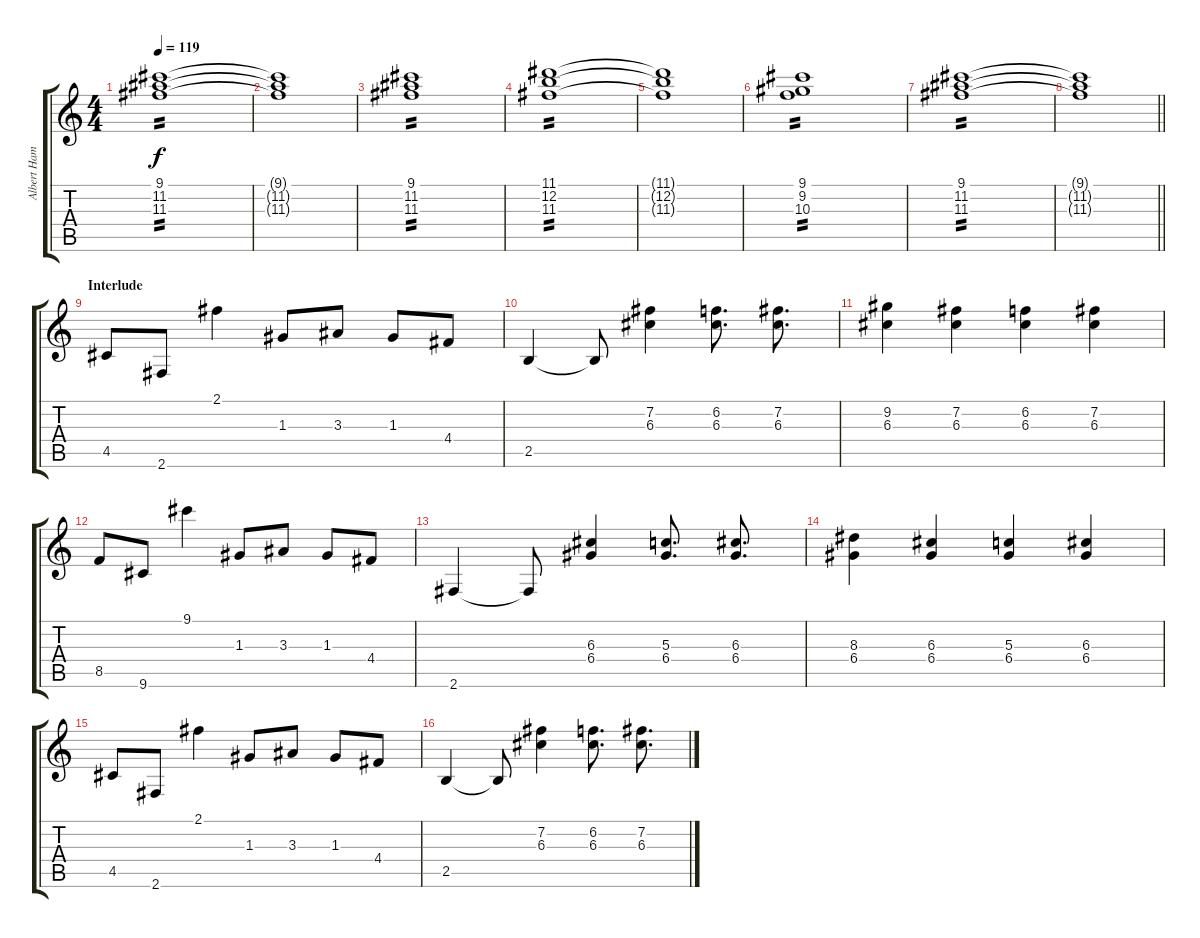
\track ("Albert Hammond Jr." "Albert Ham") {instrument electricguitarclean}
\staff {score tabs}
\tuning (E4 B3 G3 D3 A2 E2) {hide}
\ts (4 4)
\tempo 119
\clef g2
\ks c
(9.1 11.2 11.3).1{tp 2 dy f} |
(9.1{t} 11.2{t} 11.3{t}).1 |
(9.1 11.2 11.3).1{tp 2} |
(11.1 12.2 11.3).1{tp 2} |
(11.1{t} 12.2{t} 11.3{t}).1 |
(9.1 9.2 10.3).1{tp 2} |
(9.1 11.2 11.3).1{tp 2} |
\barLineRight lightlight
(9.1{t} 11.2{t} 11.3{t}).1 |
\section ("" "Interlude")
4.5.8{volume 11 instrument overdrivenguitar} 2.6.8 2.1.4 1.3.8 3.3.8 1.3.8 4.4.8 |
2.5.4 2.5{t}.8 (7.2 6.3).4 (6.2 6.3).8{d} (7.2 6.3).8{d} |
(9.2 6.3).4 (7.2 6.3).4 (6.2 6.3).4 (7.2 6.3).4 |
8.5.8 9.6.8 9.1.4 1.3.8 3.3.8 1.3.8 4.4.8 |
2.6.4 2.6{t}.8 (6.3 6.4).4 (5.3 6.4).8{d} (6.3 6.4).8{d} |
(8.3 6.4).4 (6.3 6.4).4 (5.3 6.4).4 (6.3 6.4).4 |
4.5.8 2.6.8 2.1.4 1.3.8 3.3.8 1.3.8 4.4.8 |
2.5.4 2.5{t}.8 (7.2 6.3).4 (6.2 6.3).8{d} (7.2 6.3).8{d}
